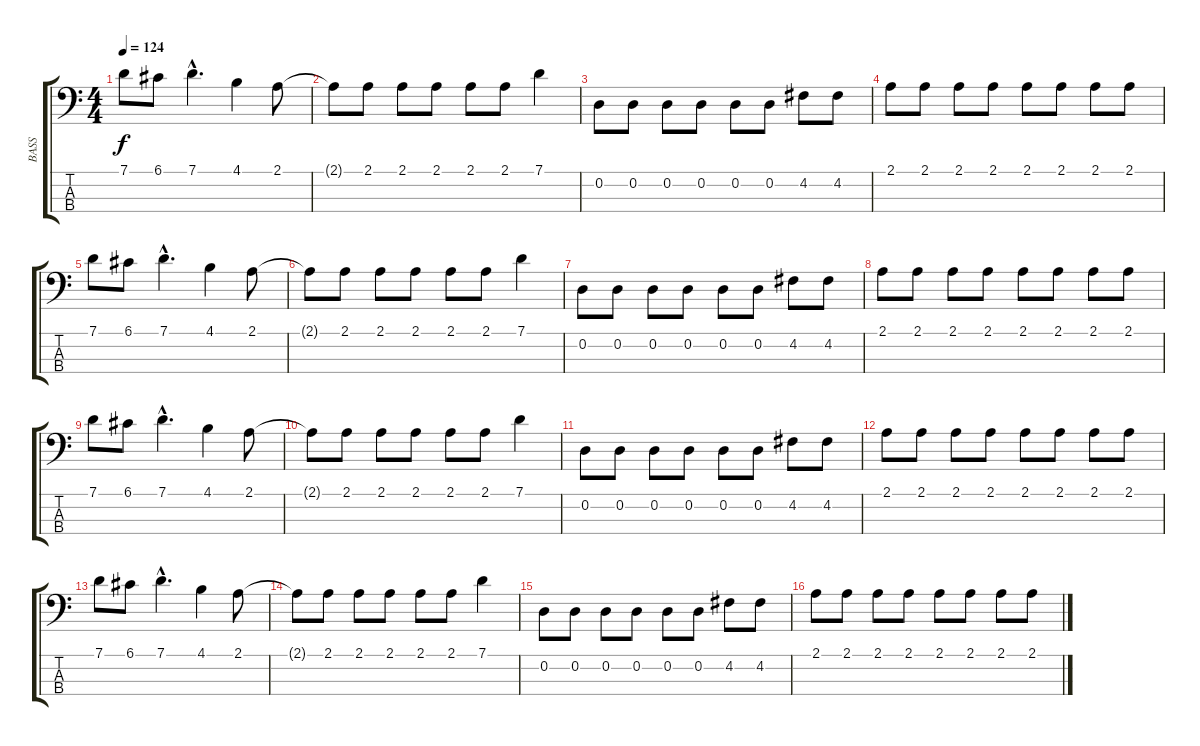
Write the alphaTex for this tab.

\track ("BASS" "BASS") {instrument acousticbass}
\staff {score tabs}
\tuning (G2 D2 A1 E1) {hide}
\ts (4 4)
\tempo 124
\clef f4
\ks c
7.1.8{dy f} 6.1.8 7.1{hac}.4{d} 4.1.4 2.1.8 |
2.1{t}.8 2.1.8 2.1.8 2.1.8 2.1.8 2.1.8 7.1.4 |
0.2.8 0.2.8 0.2.8 0.2.8 0.2.8 0.2.8 4.2.8 4.2.8 |
2.1.8 2.1.8 2.1.8 2.1.8 2.1.8 2.1.8 2.1.8 2.1.8 |
7.1.8 6.1.8 7.1{hac}.4{d} 4.1.4 2.1.8 |
2.1{t}.8 2.1.8 2.1.8 2.1.8 2.1.8 2.1.8 7.1.4 |
0.2.8 0.2.8 0.2.8 0.2.8 0.2.8 0.2.8 4.2.8 4.2.8 |
2.1.8 2.1.8 2.1.8 2.1.8 2.1.8 2.1.8 2.1.8 2.1.8 |
7.1.8 6.1.8 7.1{hac}.4{d} 4.1.4 2.1.8 |
2.1{t}.8 2.1.8 2.1.8 2.1.8 2.1.8 2.1.8 7.1.4 |
0.2.8 0.2.8 0.2.8 0.2.8 0.2.8 0.2.8 4.2.8 4.2.8 |
2.1.8 2.1.8 2.1.8 2.1.8 2.1.8 2.1.8 2.1.8 2.1.8 |
7.1.8 6.1.8 7.1{hac}.4{d} 4.1.4 2.1.8 |
2.1{t}.8 2.1.8 2.1.8 2.1.8 2.1.8 2.1.8 7.1.4 |
0.2.8 0.2.8 0.2.8 0.2.8 0.2.8 0.2.8 4.2.8 4.2.8 |
2.1.8 2.1.8 2.1.8 2.1.8 2.1.8 2.1.8 2.1.8 2.1.8
